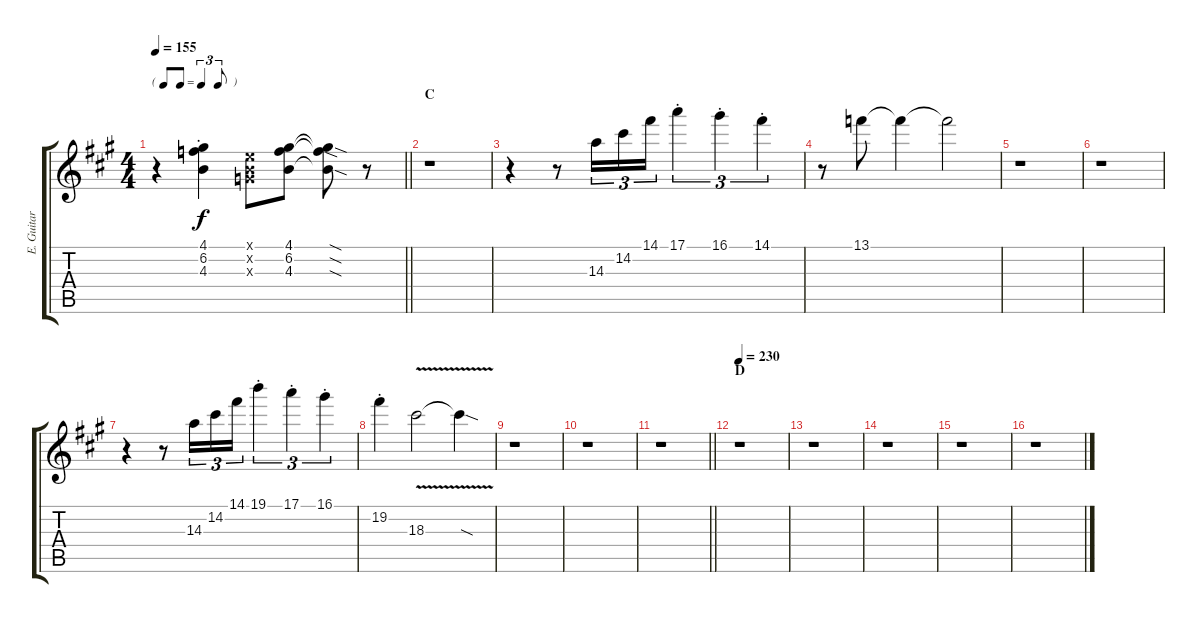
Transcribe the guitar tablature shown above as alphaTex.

\track ("E. Guitar I" "E. Guitar ") {instrument electricguitarjazz}
\staff {score tabs}
\tuning (E4 B3 G3 D3 A2 E2) {hide}
\ts (4 4)
\tf triplet8th
\tempo 155
\clef g2
\barLineRight lightlight
\ks a
r.4{dy f} (4.1{st} 6.2{st} 4.3{st}).4 (0.1{x} 0.2{x} 0.3{x}).8 (4.1 6.2 4.3).8 (4.1{sod t} 6.2{sod t} 4.3{sod t}).8 r.8 |
\section ("" "C")
r.1 |
r.4 r.8 14.3.16{tu (3 2)} 14.2.16{tu (3 2)} 14.1.16{tu (3 2)} 17.1{st}.4{tu (3 2)} 16.1{st}.4{tu (3 2)} 14.1{st}.4{tu (3 2)} |
r.8 13.1.8 13.1{t}.4 13.1{t}.2 |
r.1 |
r.1 |
r.4 r.8 14.3.16{tu (3 2)} 14.2.16{tu (3 2)} 14.1.16{tu (3 2)} 19.1{st}.4{tu (3 2)} 17.1{st}.4{tu (3 2)} 16.1{st}.4{tu (3 2)} |
19.2{st}.4 18.3{v}.2 18.3{sod t}.4 |
r.1 |
r.1 |
\barLineRight lightlight
r.1 |
\section ("" "D")
\tempo 230
r.1 |
r.1 |
r.1 |
r.1 |
r.1
